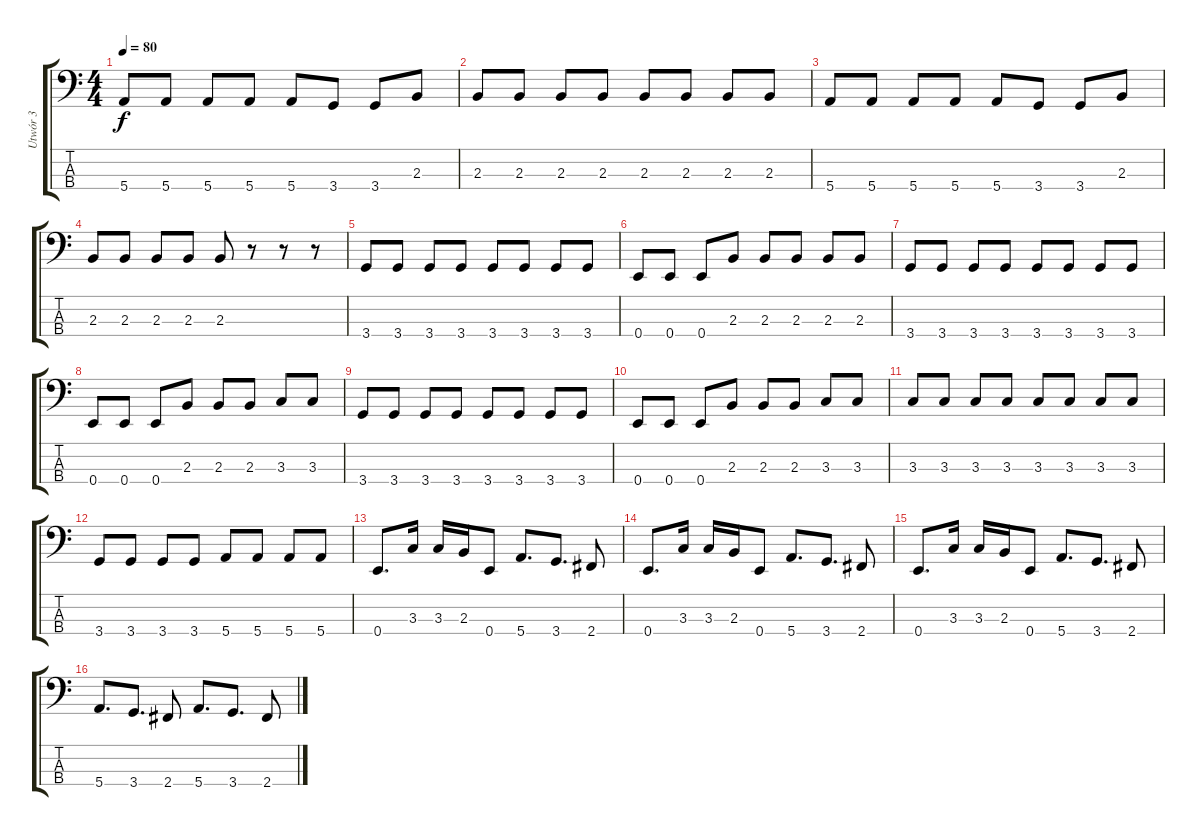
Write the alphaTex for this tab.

\track ("Utwór 3" "Utwór 3") {instrument electricbassfinger}
\staff {score tabs}
\tuning (G2 D2 A1 E1) {hide}
\ts (4 4)
\tempo 80
\clef f4
\ks c
5.4.8{dy f} 5.4.8 5.4.8 5.4.8 5.4.8 3.4.8 3.4.8 2.3.8 |
2.3.8 2.3.8 2.3.8 2.3.8 2.3.8 2.3.8 2.3.8 2.3.8 |
5.4.8 5.4.8 5.4.8 5.4.8 5.4.8 3.4.8 3.4.8 2.3.8 |
2.3.8 2.3.8 2.3.8 2.3.8 2.3.8 r.8 r.8 r.8 |
3.4.8 3.4.8 3.4.8 3.4.8 3.4.8 3.4.8 3.4.8 3.4.8 |
0.4.8 0.4.8 0.4.8 2.3.8 2.3.8 2.3.8 2.3.8 2.3.8 |
3.4.8 3.4.8 3.4.8 3.4.8 3.4.8 3.4.8 3.4.8 3.4.8 |
0.4.8 0.4.8 0.4.8 2.3.8 2.3.8 2.3.8 3.3.8 3.3.8 |
3.4.8 3.4.8 3.4.8 3.4.8 3.4.8 3.4.8 3.4.8 3.4.8 |
0.4.8 0.4.8 0.4.8 2.3.8 2.3.8 2.3.8 3.3.8 3.3.8 |
3.3.8 3.3.8 3.3.8 3.3.8 3.3.8 3.3.8 3.3.8 3.3.8 |
3.4.8 3.4.8 3.4.8 3.4.8 5.4.8 5.4.8 5.4.8 5.4.8 |
0.4.8{d} 3.3.16 3.3.16 2.3.16 0.4.8 5.4.8{d} 3.4.8{d} 2.4.8 |
0.4.8{d} 3.3.16 3.3.16 2.3.16 0.4.8 5.4.8{d} 3.4.8{d} 2.4.8 |
0.4.8{d} 3.3.16 3.3.16 2.3.16 0.4.8 5.4.8{d} 3.4.8{d} 2.4.8 |
5.4.8{d} 3.4.8{d} 2.4.8 5.4.8{d} 3.4.8{d} 2.4.8
